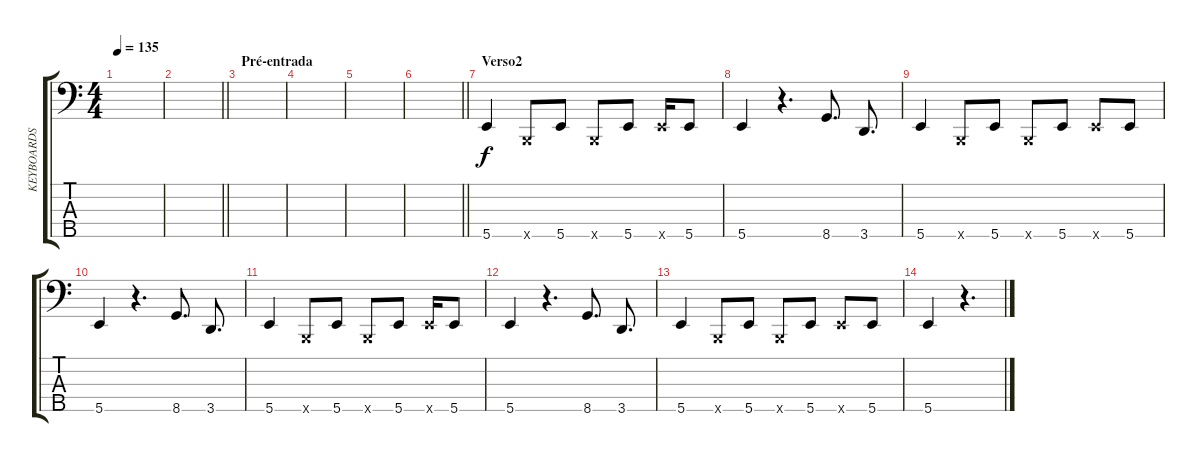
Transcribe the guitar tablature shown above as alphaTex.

\track ("KEYBOARDS" "KEYBOARDS") {instrument synthbass1}
\staff {score tabs}
\tuning (G2 D2 A1 E1 B0) {hide}
\ts (4 4)
\tempo 135
\clef f4
\ks c
|
\barLineRight lightlight
|
\section ("" "Pré-entrada")
|
|
|
\barLineRight lightlight
|
\section ("" "Verso2")
5.5.4 0.5{x}.8 5.5.8 0.5{x}.8 5.5.8 5.5{x}.16 5.5.8 |
5.5.4 r.4{d} 8.5.8{d} 3.5.8{d} |
5.5.4 0.5{x}.8 5.5.8 0.5{x}.8 5.5.8 5.5{x}.8 5.5.8 |
5.5.4 r.4{d} 8.5.8{d} 3.5.8{d} |
5.5.4 0.5{x}.8 5.5.8 0.5{x}.8 5.5.8 5.5{x}.16 5.5.8 |
5.5.4 r.4{d} 8.5.8{d} 3.5.8{d} |
5.5.4 0.5{x}.8 5.5.8 0.5{x}.8 5.5.8 5.5{x}.8 5.5.8 |
5.5.4 r.4{d}
